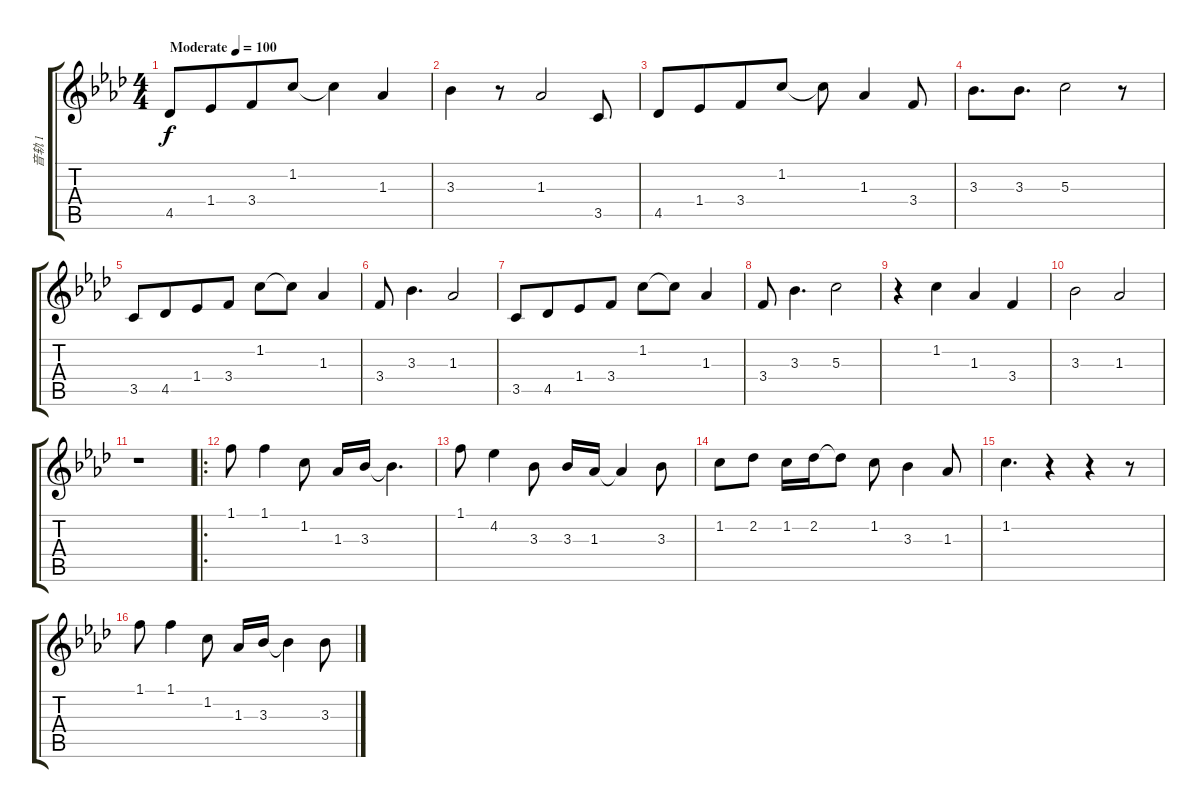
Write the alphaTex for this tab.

\track ("音轨 1" "音轨 1") {instrument acousticguitarnylon}
\staff {score tabs}
\tuning (E4 B3 G3 D3 A2 E2) {hide}
\ts (4 4)
\tempo (100 "Moderate")
\clef g2
\ks ab
4.5.8{dy f instrument acousticguitarnylon} 1.4.8{beam merge} 3.4.8 1.2.8 1.2{t}.4 1.3.4 |
3.3.4 r.8 1.3.2 3.5.8 |
4.5.8 1.4.8{beam merge} 3.4.8 1.2.8 1.2{t}.8 1.3.4 3.4.8 |
3.3.8{d} 3.3.8{d} 5.3.2 r.8 |
3.5.8 4.5.8{beam merge} 1.4.8 3.4.8 1.2.8 1.2{t}.8 1.3.4 |
3.4.8 3.3.4{d} 1.3.2 |
3.5.8 4.5.8{beam merge} 1.4.8 3.4.8 1.2.8 1.2{t}.8 1.3.4 |
3.4.8 3.3.4{d} 5.3.2 |
r.4 1.2.4 1.3.4 3.4.4 |
3.3.2 1.3.2 |
r.1 |
\ro
1.1.8 1.1.4 1.2.8 1.3.16 3.3.16 3.3{t}.4{d} |
1.1.8 4.2.4 3.3.8 3.3.16 1.3.16 1.3{t}.4 3.3.8 |
1.2.8 2.2.8 1.2.16 2.2.16 2.2{t}.8 1.2.8 3.3.4 1.3.8 |
1.2.4{d} r.4 r.4 r.8 |
1.1.8 1.1.4 1.2.8 1.3.16 3.3.16 3.3{t}.4 3.3.8
